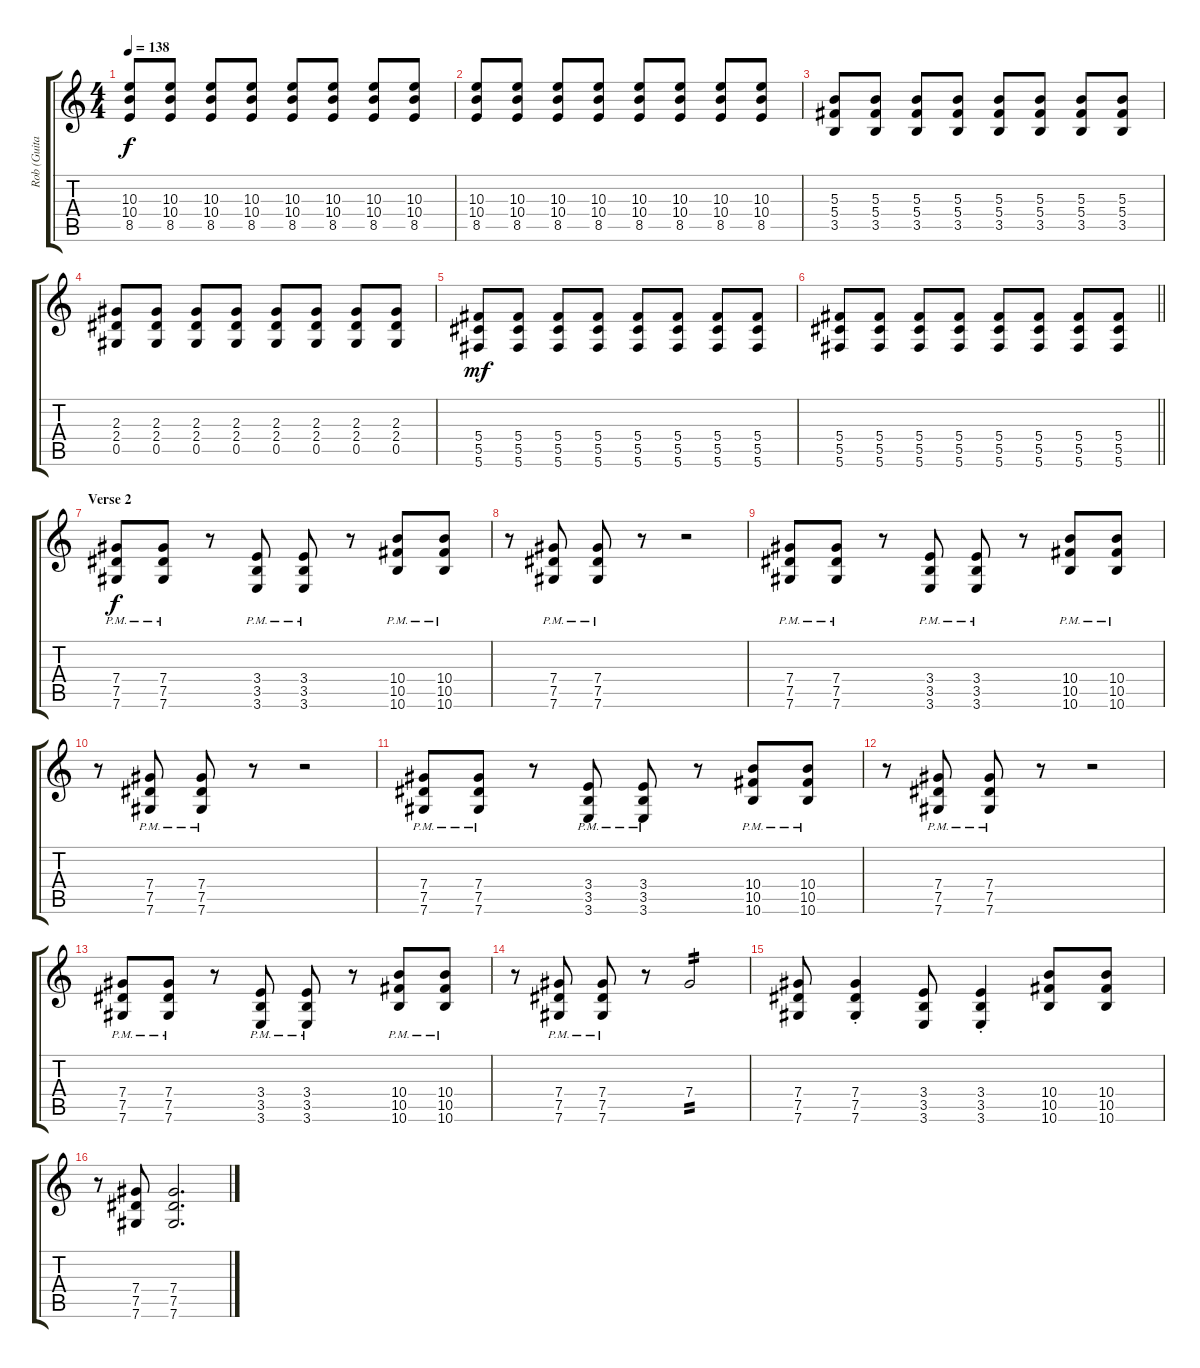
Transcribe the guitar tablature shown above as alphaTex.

\track ("Rob (Guitar)" "Rob (Guita") {instrument overdrivenguitar}
\staff {score tabs}
\tuning (Eb4 Bb3 Gb3 Db3 Ab2 Db2) {hide}
\ts (4 4)
\tempo 138
\clef g2
\ks c
(10.3 10.4 8.5).8{dy f} (10.3 10.4 8.5).8 (10.3 10.4 8.5).8 (10.3 10.4 8.5).8 (10.3 10.4 8.5).8 (10.3 10.4 8.5).8 (10.3 10.4 8.5).8 (10.3 10.4 8.5).8 |
(10.3 10.4 8.5).8 (10.3 10.4 8.5).8 (10.3 10.4 8.5).8 (10.3 10.4 8.5).8 (10.3 10.4 8.5).8 (10.3 10.4 8.5).8 (10.3 10.4 8.5).8 (10.3 10.4 8.5).8 |
(5.3 5.4 3.5).8 (5.3 5.4 3.5).8 (5.3 5.4 3.5).8 (5.3 5.4 3.5).8 (5.3 5.4 3.5).8 (5.3 5.4 3.5).8 (5.3 5.4 3.5).8 (5.3 5.4 3.5).8 |
(2.3 2.4 0.5).8 (2.3 2.4 0.5).8 (2.3 2.4 0.5).8 (2.3 2.4 0.5).8 (2.3 2.4 0.5).8 (2.3 2.4 0.5).8 (2.3 2.4 0.5).8 (2.3 2.4 0.5).8 |
(5.4 5.5 5.6).8{dy mf} (5.4 5.5 5.6).8 (5.4 5.5 5.6).8 (5.4 5.5 5.6).8 (5.4 5.5 5.6).8 (5.4 5.5 5.6).8 (5.4 5.5 5.6).8 (5.4 5.5 5.6).8 |
\barLineRight lightlight
(5.4 5.5 5.6).8 (5.4 5.5 5.6).8 (5.4 5.5 5.6).8 (5.4 5.5 5.6).8 (5.4 5.5 5.6).8 (5.4 5.5 5.6).8 (5.4 5.5 5.6).8 (5.4 5.5 5.6).8 |
\section ("" "Verse 2")
(7.4{pm} 7.5{pm} 7.6{pm}).8{dy f volume 13} (7.4{pm} 7.5{pm} 7.6{pm}).8 r.8 (3.4{pm} 3.5{pm} 3.6{pm}).8 (3.4{pm} 3.5{pm} 3.6{pm}).8 r.8 (10.4{pm} 10.5{pm} 10.6{pm}).8 (10.4{pm} 10.5{pm} 10.6{pm}).8 |
r.8 (7.4{pm} 7.5{pm} 7.6{pm}).8 (7.4{pm} 7.5{pm} 7.6{pm}).8 r.8 r.2 |
(7.4{pm} 7.5{pm} 7.6{pm}).8 (7.4{pm} 7.5{pm} 7.6{pm}).8 r.8 (3.4{pm} 3.5{pm} 3.6{pm}).8 (3.4{pm} 3.5{pm} 3.6{pm}).8 r.8 (10.4{pm} 10.5{pm} 10.6{pm}).8 (10.4{pm} 10.5{pm} 10.6{pm}).8 |
r.8 (7.4{pm} 7.5{pm} 7.6{pm}).8 (7.4{pm} 7.5{pm} 7.6{pm}).8 r.8 r.2 |
(7.4{pm} 7.5{pm} 7.6{pm}).8 (7.4{pm} 7.5{pm} 7.6{pm}).8 r.8 (3.4{pm} 3.5{pm} 3.6{pm}).8 (3.4{pm} 3.5{pm} 3.6{pm}).8 r.8 (10.4{pm} 10.5{pm} 10.6{pm}).8 (10.4{pm} 10.5{pm} 10.6{pm}).8 |
r.8 (7.4{pm} 7.5{pm} 7.6{pm}).8 (7.4{pm} 7.5{pm} 7.6{pm}).8 r.8 r.2 |
(7.4{pm} 7.5{pm} 7.6{pm}).8 (7.4{pm} 7.5{pm} 7.6{pm}).8 r.8 (3.4{pm} 3.5{pm} 3.6{pm}).8 (3.4{pm} 3.5{pm} 3.6{pm}).8 r.8 (10.4{pm} 10.5{pm} 10.6{pm}).8 (10.4{pm} 10.5{pm} 10.6{pm}).8 |
r.8 (7.4{pm} 7.5{pm} 7.6{pm}).8 (7.4{pm} 7.5{pm} 7.6{pm}).8 r.8 7.4.2{tp 2} |
(7.4 7.5 7.6).8{volume 13} (7.4{st} 7.5{st} 7.6{st}).4 (3.4 3.5 3.6).8 (3.4{st} 3.5{st} 3.6{st}).4 (10.4 10.5 10.6).8 (10.4 10.5 10.6).8 |
r.8 (7.4 7.5 7.6).8 (7.4 7.5 7.6).2{d}
